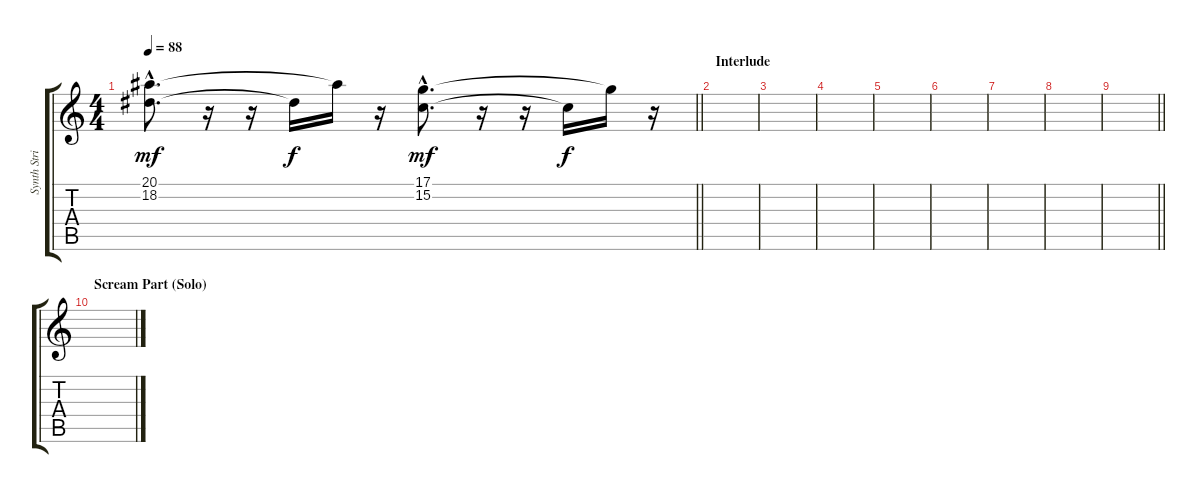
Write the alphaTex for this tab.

\track ("Synth Strings [Flake]" "Synth Stri") {instrument stringensemble1}
\staff {score tabs}
\tuning (D4 A3 F3 C3 G2 C2) {hide}
\ts (4 4)
\tempo 88
\clef g2
\barLineRight lightlight
\ks c
(20.1{hac} 18.2{hac}).8{d dy mf} r.16 r.16 18.2{t}.16{dy f} 20.1{t}.16 r.16 (17.1{hac} 15.2{hac}).8{d dy mf} r.16 r.16 15.2{t}.16{dy f} 17.1{t}.16 r.16 |
\section ("" "Interlude")
|
|
|
|
|
|
|
\barLineRight lightlight
|
\section ("" "Scream Part (Solo)")
